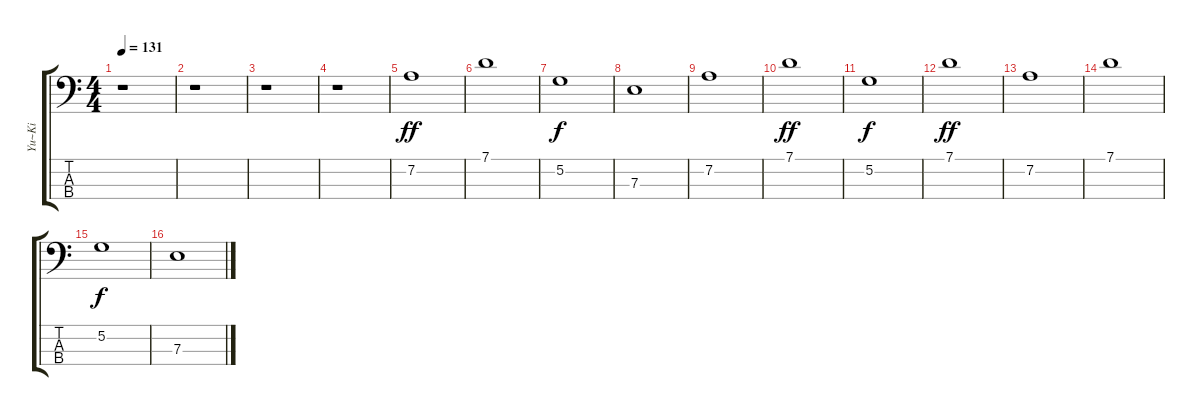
\track ("Yu~Ki" "Yu~Ki") {instrument electricbasspick}
\staff {score tabs}
\tuning (G2 D2 A1 E1) {hide}
\ts (4 4)
\tempo 131
\clef f4
\ks c
r.1{dy ff instrument electricbasspick} |
r.1 |
r.1 |
r.1 |
7.2.1 |
7.1.1 |
5.2.1{dy f} |
7.3.1 |
7.2.1 |
7.1.1{dy ff} |
5.2.1{dy f} |
7.1.1{dy ff} |
7.2.1 |
7.1.1 |
5.2.1{dy f} |
7.3.1
